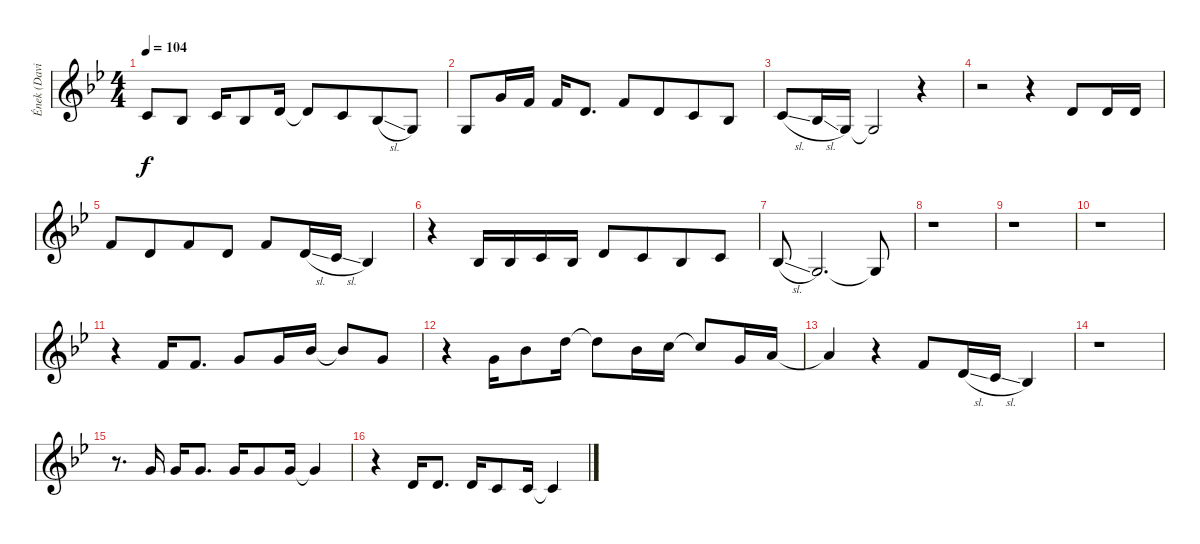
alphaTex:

\track ("Ének (David Coverdale)" "Ének (Davi") {instrument baritonesax}
\staff {score}
\tuning (E4 B3 G3 D3 A2 E2) {hide}
\ts (4 4)
\tempo 104
\clef g2
\ks bb
1.2.8{dy f} 3.3.8 1.2.16 3.3.8 3.2.16 3.2{t}.8 1.2.8{beam merge} 3.3{sl}.8 0.3.8 |
0.3.8 3.1.16 1.1.16 1.1.16 3.2.8{d} 1.1.8 3.2.8{beam merge} 1.2.8 3.3.8 |
5.3{sl}.8 3.3{sl}.16 0.3.16 0.3{t}.2 r.4 |
r.2 r.4 3.2.8 3.2.16 3.2.16 |
1.1.8 3.2.8{beam merge} 1.1.8 3.2.8 1.1.8 7.3{sl}.16 5.3{sl}.16 3.3.4 |
r.4 3.3.16 3.3.16 1.2.16 3.3.16 3.2.8 1.2.8{beam merge} 3.3.8 1.2.8 |
3.3{sl}.8 0.3.2{d} 0.3{t}.8 |
r.1 |
r.1 |
r.1 |
r.4 1.1.16 1.1.8{d} 3.1.8 3.1.16 6.1.16 6.1{t}.8 3.1.8 |
r.4 3.1.16 6.1.8 10.1.16 10.1{t}.8 6.1.16 8.1.16 8.1{t}.8 3.1.16 5.1.16 |
5.1{t}.4 r.4 1.1.8 7.3{sl}.16 5.3{sl}.16 3.3.4 |
r.1 |
r.8{d} 3.1.16 3.1.16 3.1.8{d} 3.1.16 3.1.8 3.1.16 3.1{t}.4 |
r.4 3.2.16 3.2.8{d} 3.2.16 1.2.8 1.2.16 1.2{t}.4
